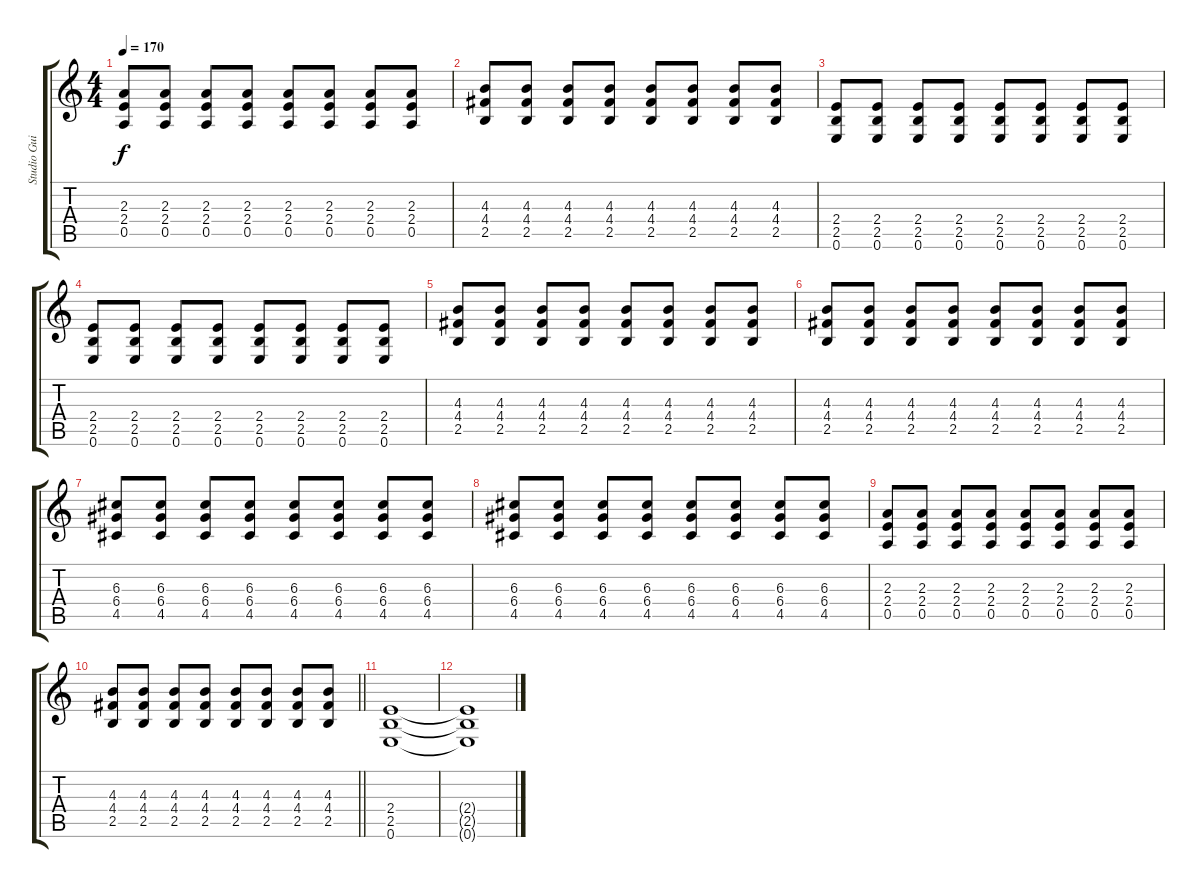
\track ("Studio Guitar" "Studio Gui") {instrument distortionguitar}
\staff {score tabs}
\tuning (E4 B3 G3 D3 A2 E2) {hide}
\ts (4 4)
\tempo 170
\clef g2
\ks c
(2.3 2.4 0.5).8{dy f} (2.3 2.4 0.5).8 (2.3 2.4 0.5).8 (2.3 2.4 0.5).8 (2.3 2.4 0.5).8 (2.3 2.4 0.5).8 (2.3 2.4 0.5).8 (2.3 2.4 0.5).8 |
(4.3 4.4 2.5).8 (4.3 4.4 2.5).8 (4.3 4.4 2.5).8 (4.3 4.4 2.5).8 (4.3 4.4 2.5).8 (4.3 4.4 2.5).8 (4.3 4.4 2.5).8 (4.3 4.4 2.5).8 |
(2.4 2.5 0.6).8 (2.4 2.5 0.6).8 (2.4 2.5 0.6).8 (2.4 2.5 0.6).8 (2.4 2.5 0.6).8 (2.4 2.5 0.6).8 (2.4 2.5 0.6).8 (2.4 2.5 0.6).8 |
(2.4 2.5 0.6).8 (2.4 2.5 0.6).8 (2.4 2.5 0.6).8 (2.4 2.5 0.6).8 (2.4 2.5 0.6).8 (2.4 2.5 0.6).8 (2.4 2.5 0.6).8 (2.4 2.5 0.6).8 |
(4.3 4.4 2.5).8 (4.3 4.4 2.5).8 (4.3 4.4 2.5).8 (4.3 4.4 2.5).8 (4.3 4.4 2.5).8 (4.3 4.4 2.5).8 (4.3 4.4 2.5).8 (4.3 4.4 2.5).8 |
(4.3 4.4 2.5).8 (4.3 4.4 2.5).8 (4.3 4.4 2.5).8 (4.3 4.4 2.5).8 (4.3 4.4 2.5).8 (4.3 4.4 2.5).8 (4.3 4.4 2.5).8 (4.3 4.4 2.5).8 |
(6.3 6.4 4.5).8 (6.3 6.4 4.5).8 (6.3 6.4 4.5).8 (6.3 6.4 4.5).8 (6.3 6.4 4.5).8 (6.3 6.4 4.5).8 (6.3 6.4 4.5).8 (6.3 6.4 4.5).8 |
(6.3 6.4 4.5).8 (6.3 6.4 4.5).8 (6.3 6.4 4.5).8 (6.3 6.4 4.5).8 (6.3 6.4 4.5).8 (6.3 6.4 4.5).8 (6.3 6.4 4.5).8 (6.3 6.4 4.5).8 |
(2.3 2.4 0.5).8 (2.3 2.4 0.5).8 (2.3 2.4 0.5).8 (2.3 2.4 0.5).8 (2.3 2.4 0.5).8 (2.3 2.4 0.5).8 (2.3 2.4 0.5).8 (2.3 2.4 0.5).8 |
\barLineRight lightlight
(4.3 4.4 2.5).8 (4.3 4.4 2.5).8 (4.3 4.4 2.5).8 (4.3 4.4 2.5).8 (4.3 4.4 2.5).8 (4.3 4.4 2.5).8 (4.3 4.4 2.5).8 (4.3 4.4 2.5).8 |
(2.4 2.5 0.6).1 |
(2.4{t} 2.5{t} 0.6{t}).1
